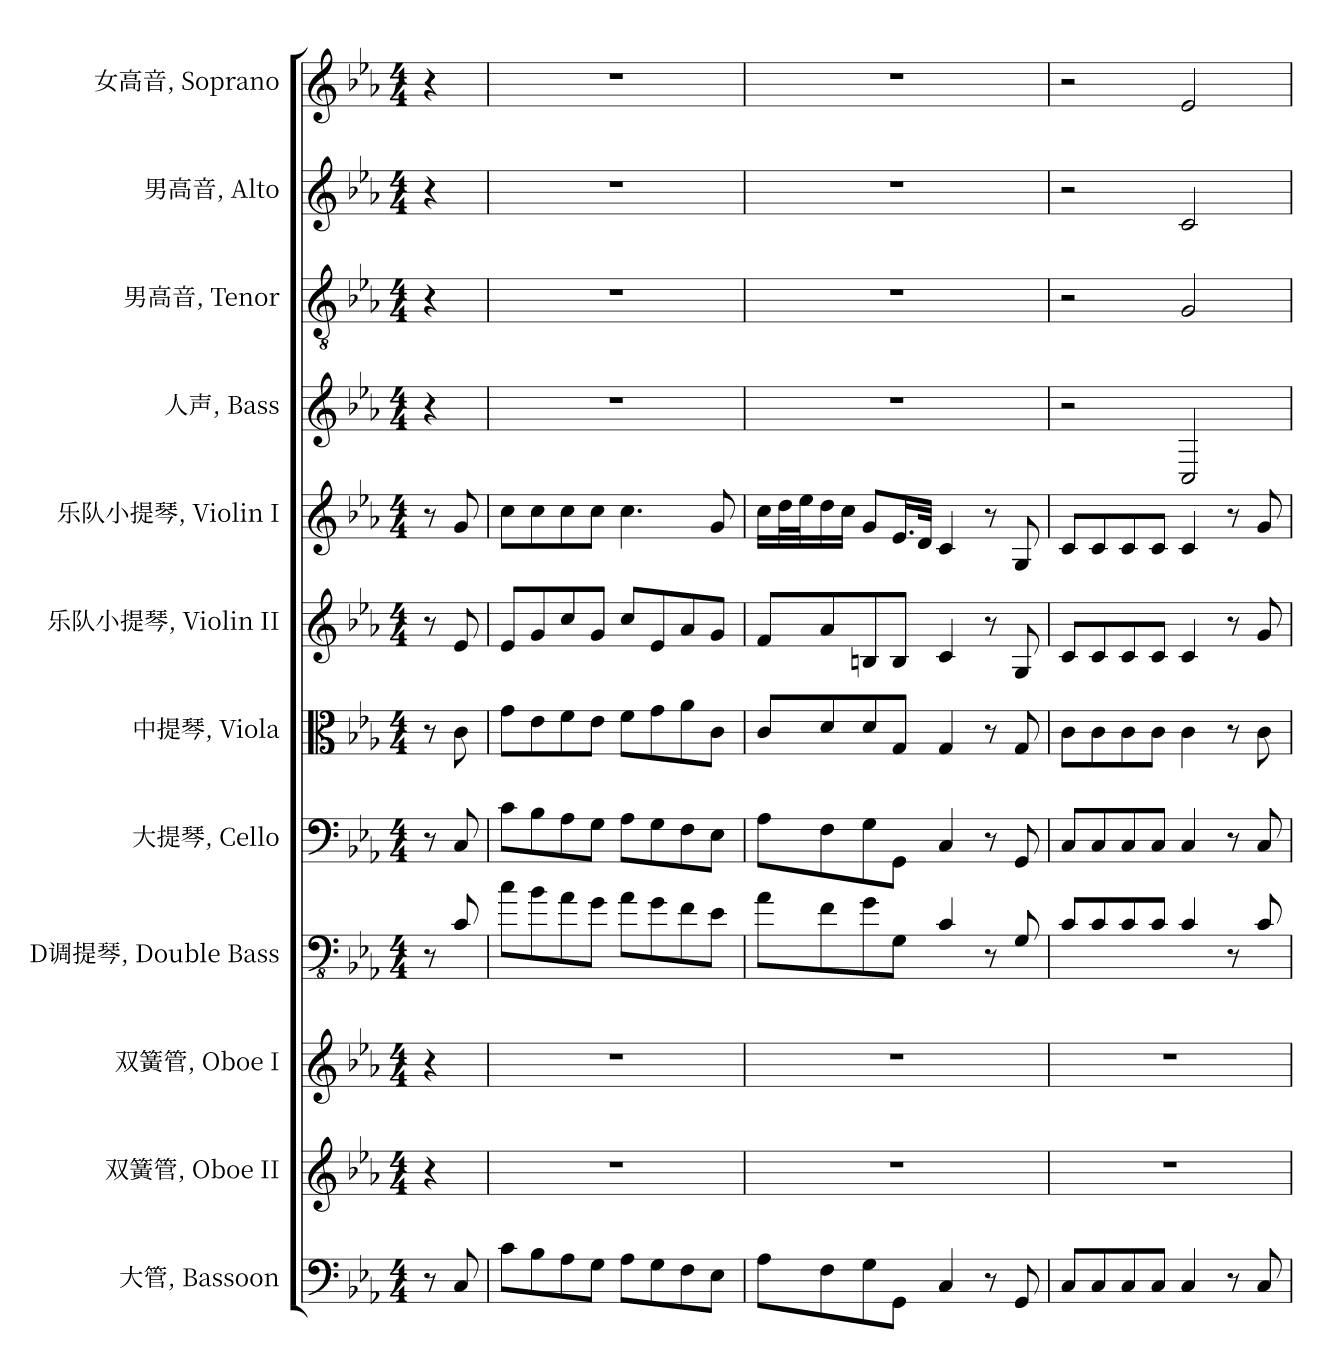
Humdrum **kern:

**kern	**kern	**kern	**kern	**kern	**kern	**kern	**kern	**kern	**kern	**kern	**kern
*part12	*part11	*part10	*part9	*part8	*part7	*part6	*part5	*part4	*part3	*part2	*part1
*staff12	*staff11	*staff10	*staff9	*staff8	*staff7	*staff6	*staff5	*staff4	*staff3	*staff2	*staff1
*I"大管, Bassoon	*I"双簧管, Oboe II	*I"双簧管, Oboe I	*I"D调提琴, Double Bass	*I"大提琴, Cello	*I"中提琴, Viola	*I"乐队小提琴, Violin II	*I"乐队小提琴, Violin I	*I"人声, Bass	*I"男高音, Tenor	*I"男高音, Alto	*I"女高音, Soprano
*I'Bsn.	*I'Ob.	*I'Ob.	*	*	*I'Vla.	*	*	*	*I'T.	*I'A.	*I'S.
*clefF4	*clefG2	*clefG2	*clefFv4	*clefF4	*clefC3	*clefG2	*clefG2	*clefG2	*clefGv2	*clefG2	*clefG2
*	*	*	*ITrd7c12	*	*	*	*	*	*	*	*
*k[b-e-a-]	*k[b-e-a-]	*k[b-e-a-]	*k[b-e-a-]	*k[b-e-a-]	*k[b-e-a-]	*k[b-e-a-]	*k[b-e-a-]	*k[b-e-a-]	*k[b-e-a-]	*k[b-e-a-]	*k[b-e-a-]
*M4/4	*M4/4	*M4/4	*M4/4	*M4/4	*M4/4	*M4/4	*M4/4	*M4/4	*M4/4	*M4/4	*M4/4
*MM40	*MM40	*MM40	*MM40	*MM40	*MM40	*MM40	*MM40	*MM40	*MM40	*MM40	*MM40
=	=	=	=	=	=	=	=	=	=	=	=
8r	4r	4r	8r	8r	8r	8r	8r	4r	4r	4r	4r
8C/	.	.	8CC/	8C/	8c\	8e-/	8g/	.	.	.	.
=1	=1	=1	=1	=1	=1	=1	=1	=1	=1	=1	=1
8c\L	1r	1r	8C\L	8c\L	8g\L	8e-/L	8cc\L	1r	1r	1r	1r
8B-\	.	.	8BB-\	8B-\	8e-\	8g/	8cc\	.	.	.	.
8A-\	.	.	8AA-\	8A-\	8f\	8cc/	8cc\	.	.	.	.
8G\J	.	.	8GG\J	8G\J	8e-\J	8g/J	8cc\J	.	.	.	.
8A-\L	.	.	8AA-\L	8A-\L	8f\L	8cc/L	4.cc\	.	.	.	.
8G\	.	.	8GG\	8G\	8g\	8e-/	.	.	.	.	.
8F\	.	.	8FF\	8F\	8a-\	8a-/	.	.	.	.	.
8E-\J	.	.	8EE-\J	8E-\J	8c\J	8g/J	8g/	.	.	.	.
=2	=2	=2	=2	=2	=2	=2	=2	=2	=2	=2	=2
8A-\L	1r	1r	8AA-\L	8A-\L	8c/L	8f/L	16cc\LL	1r	1r	1r	1r
.	.	.	.	.	.	.	32dd\L	.	.	.	.
.	.	.	.	.	.	.	32ee-\J	.	.	.	.
8F\	.	.	8FF\	8F\	8d/	8a-/	16dd\	.	.	.	.
.	.	.	.	.	.	.	16cc\JJ	.	.	.	.
8G\	.	.	8GG\	8G\	8d/	8Bn/	8g/L	.	.	.	.
8GG\J	.	.	8GGG\J	8GG\J	8G/J	8B/J	16.e-/L	.	.	.	.
.	.	.	.	.	.	.	32d/JJk	.	.	.	.
4C/	.	.	4CC/	4C/	4G/	4c/	4c/	.	.	.	.
8r	.	.	8r	8r	8r	8r	8r	.	.	.	.
8GG/	.	.	8GGG/	8GG/	8G/	8G/	8G/	.	.	.	.
!!LO:PB:g=z
=3	=3	=3	=3	=3	=3	=3	=3	=3	=3	=3	=3
8C/L	1r	1r	8CC/L	8C/L	8c\L	8c/L	8c/L	2r	2r	2r	2r
8C/	.	.	8CC/	8C/	8c\	8c/	8c/	.	.	.	.
8C/	.	.	8CC/	8C/	8c\	8c/	8c/	.	.	.	.
8C/J	.	.	8CC/J	8C/J	8c\J	8c/J	8c/J	.	.	.	.
4C/	.	.	4CC/	4C/	4c\	4c/	4c/	2C/	2G/	2c/	2e-/
8r	.	.	8r	8r	8r	8r	8r	.	.	.	.
8C/	.	.	8CC/	8C/	8c\	8g/	8g/	.	.	.	.
=	=	=	=	=	=	=	=	=	=	=	=
*-	*-	*-	*-	*-	*-	*-	*-	*-	*-	*-	*-
